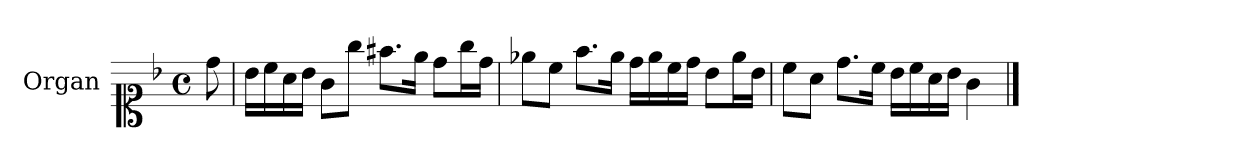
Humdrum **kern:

**kern
*part1
*staff1
*I"Organ
*I'Org.
*clefC1
*k[b-]
*d:
*M4/4
*met(c)
=1
8dd\
=2
16b-\LL
16cc\
16a\
16b-\JJ
8g\L
8gg\J
8.ff#X\L
16ee\Jk
8dd\L
16gg\L
16dd\JJ
!!LO:LB:g=z
=3
8ee-X\L
8cc\J
8.ff\L
16ee-\Jk
16dd\LL
16ee-\
16cc\
16dd\JJ
8b-\L
16ee-\L
16b-\JJ
=4
8cc\L
8a\J
8.dd\L
16cc\Jk
16b-\LL
16cc\
16a\
16b-\JJ
4g\
==
*-
